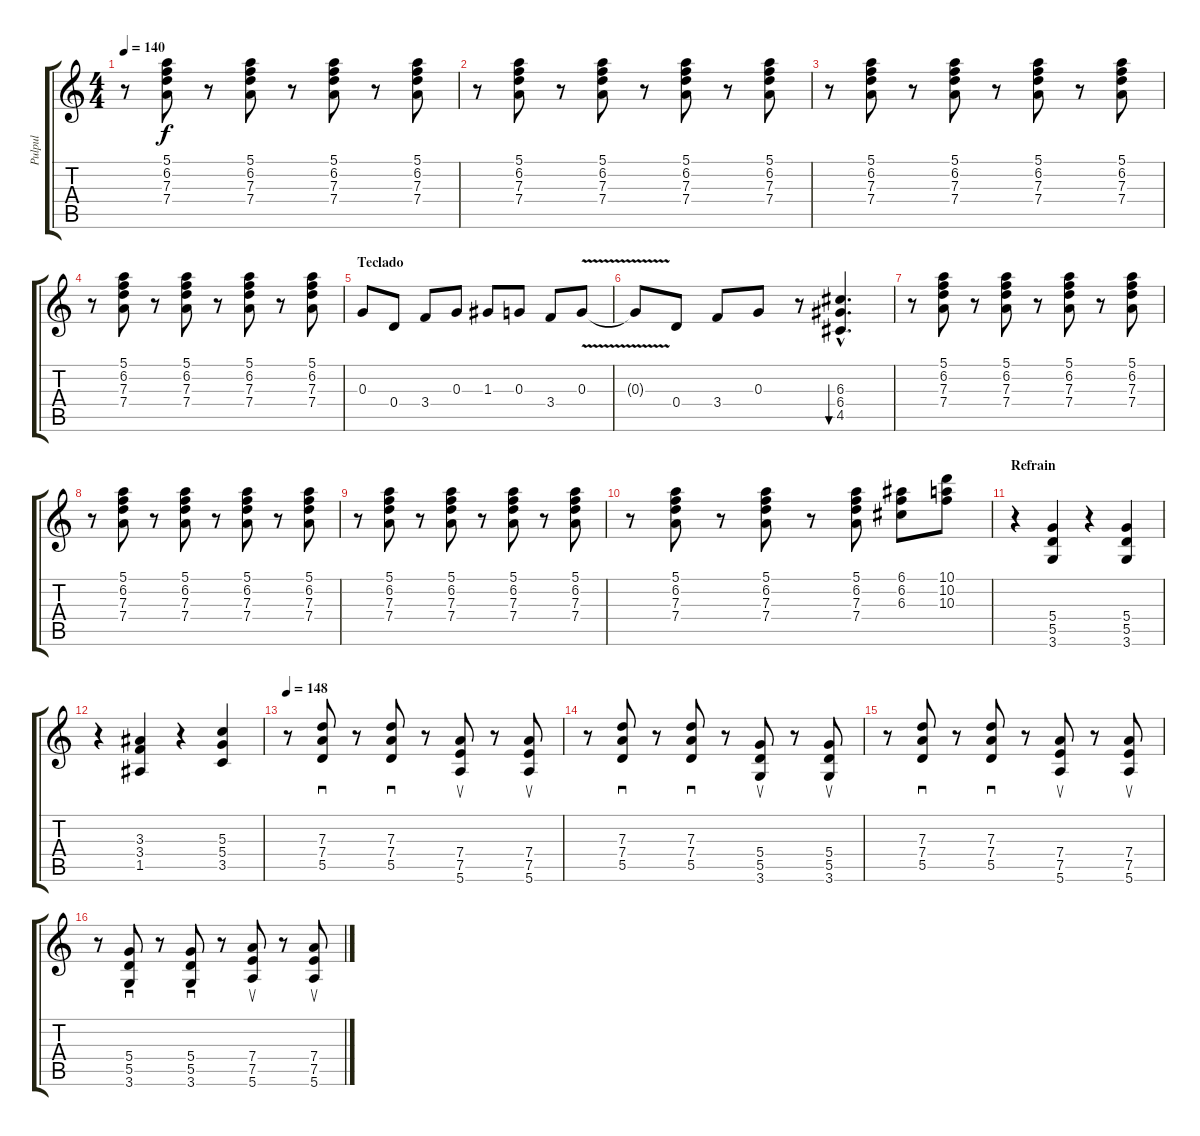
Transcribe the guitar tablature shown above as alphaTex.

\track ("Pulpul" "Pulpul") {instrument electricguitarclean}
\staff {score tabs}
\tuning (E4 B3 G3 D3 A2 E2) {hide}
\ts (4 4)
\tempo 140
\clef g2
\ks c
r.8{dy f} (5.1 6.2 7.3 7.4).8 r.8 (5.1 6.2 7.3 7.4).8 r.8 (5.1 6.2 7.3 7.4).8 r.8 (5.1 6.2 7.3 7.4).8 |
r.8 (5.1 6.2 7.3 7.4).8 r.8 (5.1 6.2 7.3 7.4).8 r.8 (5.1 6.2 7.3 7.4).8 r.8 (5.1 6.2 7.3 7.4).8 |
r.8 (5.1 6.2 7.3 7.4).8 r.8 (5.1 6.2 7.3 7.4).8 r.8 (5.1 6.2 7.3 7.4).8 r.8 (5.1 6.2 7.3 7.4).8 |
r.8 (5.1 6.2 7.3 7.4).8 r.8 (5.1 6.2 7.3 7.4).8 r.8 (5.1 6.2 7.3 7.4).8 r.8 (5.1 6.2 7.3 7.4).8 |
\section ("" "Teclado")
0.3.8{instrument overdrivenguitar} 0.4.8 3.4.8 0.3.8 1.3.8 0.3.8 3.4.8 0.3{v}.8 |
0.3{t}.8 0.4.8 3.4.8 0.3.8 r.8 (6.3{hac} 6.4{hac} 4.5{hac}).4{d bu 60} |
r.8{instrument acousticguitarnylon} (5.1 6.2 7.3 7.4).8 r.8 (5.1 6.2 7.3 7.4).8 r.8 (5.1 6.2 7.3 7.4).8 r.8 (5.1 6.2 7.3 7.4).8 |
r.8 (5.1 6.2 7.3 7.4).8 r.8 (5.1 6.2 7.3 7.4).8 r.8 (5.1 6.2 7.3 7.4).8 r.8 (5.1 6.2 7.3 7.4).8 |
r.8 (5.1 6.2 7.3 7.4).8 r.8 (5.1 6.2 7.3 7.4).8 r.8 (5.1 6.2 7.3 7.4).8 r.8 (5.1 6.2 7.3 7.4).8 |
r.8 (5.1 6.2 7.3 7.4).8 r.8 (5.1 6.2 7.3 7.4).8 r.8 (5.1 6.2 7.3 7.4).8 (6.1 6.2 6.3).8 (10.1 10.2 10.3).8 |
\section ("" "Refrain")
r.4{volume 13 instrument distortionguitar} (5.4 5.5 3.6).4 r.4 (5.4 5.5 3.6).4 |
r.4 (3.3 3.4 1.5).4 r.4 (5.3 5.4 3.5).4 |
\tempo 148
r.8 (7.3 7.4 5.5).8{sd} r.8 (7.3 7.4 5.5).8{sd} r.8 (7.4 7.5 5.6).8{su} r.8 (7.4 7.5 5.6).8{su} |
r.8 (7.3 7.4 5.5).8{sd} r.8 (7.3 7.4 5.5).8{sd} r.8 (5.4 5.5 3.6).8{su} r.8 (5.4 5.5 3.6).8{su} |
r.8 (7.3 7.4 5.5).8{sd} r.8 (7.3 7.4 5.5).8{sd} r.8 (7.4 7.5 5.6).8{su} r.8 (7.4 7.5 5.6).8{su} |
r.8 (5.4 5.5 3.6).8{sd} r.8 (5.4 5.5 3.6).8{sd} r.8 (7.4 7.5 5.6).8{su} r.8 (7.4 7.5 5.6).8{su}
